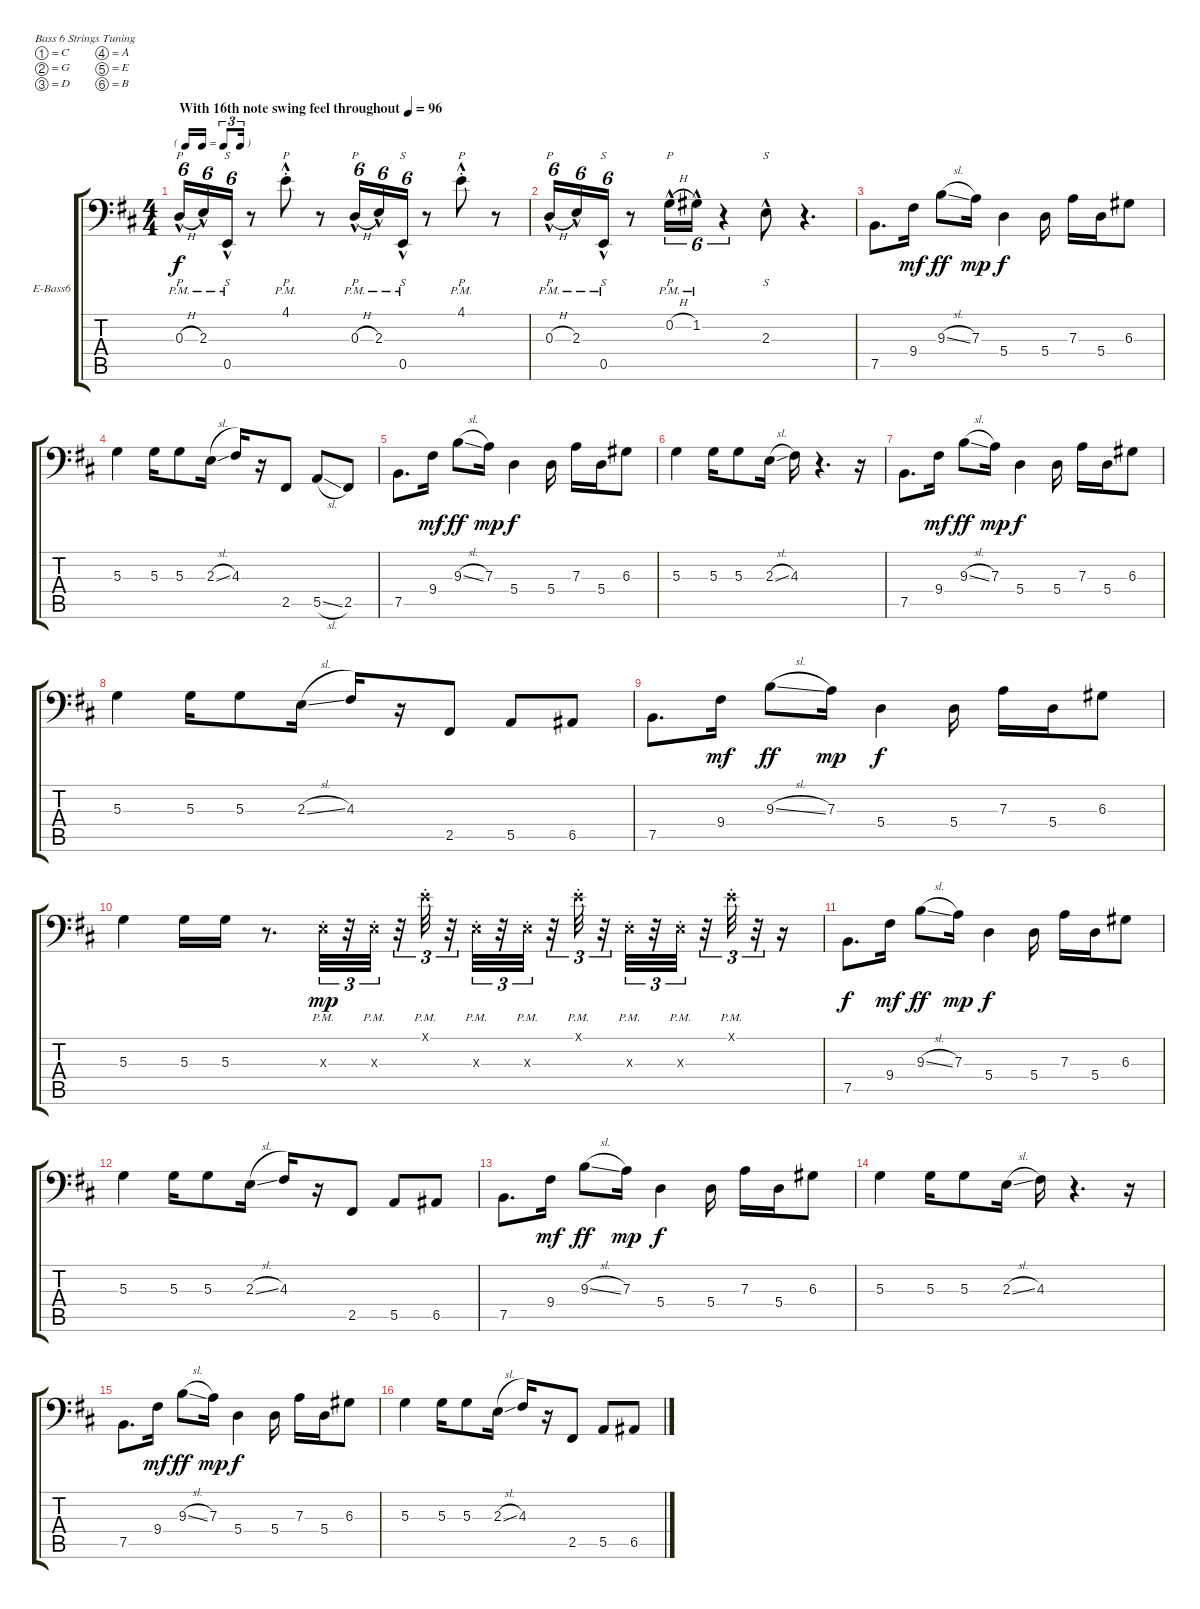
\bracketExtendMode groupsimilarinstruments
\firstSystemTrackNameOrientation horizontal
\otherSystemsTrackNameOrientation horizontal
\track ("Seth Govan" "E-Bass6") {instrument electricbassfinger}
\staff {score tabs}
\tuning (C3 G2 D2 A1 E1 B0)
\ts (4 4)
\beaming (8 2 2 2 2)
\tf triplet16th
\section ("" "")
\tempo (96 "With 16th note swing feel throughout")
\clef f4
\ks d
0.3{h hac pm}.16{p tu (6 4) dy f instrument electricbassfinger} 2.3{hac pm}.16{tu (6 4)} 0.5{hac pm}.16{s tu (6 4)} r.8 4.1{hac pm st}.8{p} r.8 0.3{h hac pm}.16{p tu (6 4)} 2.3{hac pm}.16{tu (6 4)} 0.5{hac pm}.16{s tu (6 4)} r.8 4.1{hac pm st}.8{p} r.8 |
0.3{h hac pm}.16{p tu (6 4)} 2.3{hac pm}.16{tu (6 4)} 0.5{hac pm}.16{s tu (6 4)} r.8 0.2{h hac pm}.16{p tu (6 4)} 1.2{hac pm}.16{tu (6 4)} r.4{tu (6 4)} 2.3{hac}.8{s} r.4{d} |
7.5.8{d} 9.4.16{dy mf} 9.3{sl}.8{dy ff} 7.3.16{dy mp} 5.4.4{dy f} 5.4.16 7.3.16 5.4.16 6.3.8 |
5.3.4 5.3.16 5.3.8 2.3{sl}.16 4.3.16 r.16 2.5.8 5.5{sl}.8 2.5.8 |
7.5.8{d} 9.4.16{dy mf} 9.3{sl}.8{dy ff} 7.3.16{dy mp} 5.4.4{dy f} 5.4.16 7.3.16 5.4.16 6.3.8 |
5.3.4 5.3.16 5.3.8 2.3{sl}.16 4.3.16 r.4{d} r.16 |
7.5.8{d} 9.4.16{dy mf} 9.3{sl}.8{dy ff} 7.3.16{dy mp} 5.4.4{dy f} 5.4.16 7.3.16 5.4.16 6.3.8 |
5.3.4 5.3.16 5.3.8 2.3{sl}.16 4.3.16 r.16 2.5.8 5.5.8 6.5.8 |
7.5.8{d} 9.4.16{dy mf} 9.3{sl}.8{dy ff} 7.3.16{dy mp} 5.4.4{dy f} 5.4.16 7.3.16 5.4.16 6.3.8 |
5.3.4 5.3.16 5.3.16 r.8{d} 2.3{pm st x}.32{tu (3 2) dy mp} r.32{tu (3 2)} 2.3{pm st x}.32{tu (3 2)} r.32{tu (3 2)} 4.1{pm st x}.32{tu (3 2)} r.32{tu (3 2)} 2.3{pm st x}.32{tu (3 2)} r.32{tu (3 2)} 2.3{pm st x}.32{tu (3 2)} r.32{tu (3 2)} 4.1{pm st x}.32{tu (3 2)} r.32{tu (3 2)} 2.3{pm st x}.32{tu (3 2)} r.32{tu (3 2)} 2.3{pm st x}.32{tu (3 2)} r.32{tu (3 2)} 4.1{pm st x}.32{tu (3 2)} r.32{tu (3 2)} r.16 |
7.5.8{d dy f} 9.4.16{dy mf} 9.3{sl}.8{dy ff} 7.3.16{dy mp} 5.4.4{dy f} 5.4.16 7.3.16 5.4.16 6.3.8 |
5.3.4 5.3.16 5.3.8 2.3{sl}.16 4.3.16 r.16 2.5.8 5.5.8 6.5.8 |
7.5.8{d} 9.4.16{dy mf} 9.3{sl}.8{dy ff} 7.3.16{dy mp} 5.4.4{dy f} 5.4.16 7.3.16 5.4.16 6.3.8 |
5.3.4 5.3.16 5.3.8 2.3{sl}.16 4.3.16 r.4{d} r.16 |
7.5.8{d} 9.4.16{dy mf} 9.3{sl}.8{dy ff} 7.3.16{dy mp} 5.4.4{dy f} 5.4.16 7.3.16 5.4.16 6.3.8 |
5.3.4 5.3.16 5.3.8 2.3{sl}.16 4.3.16 r.16 2.5.8 5.5.8 6.5.8
